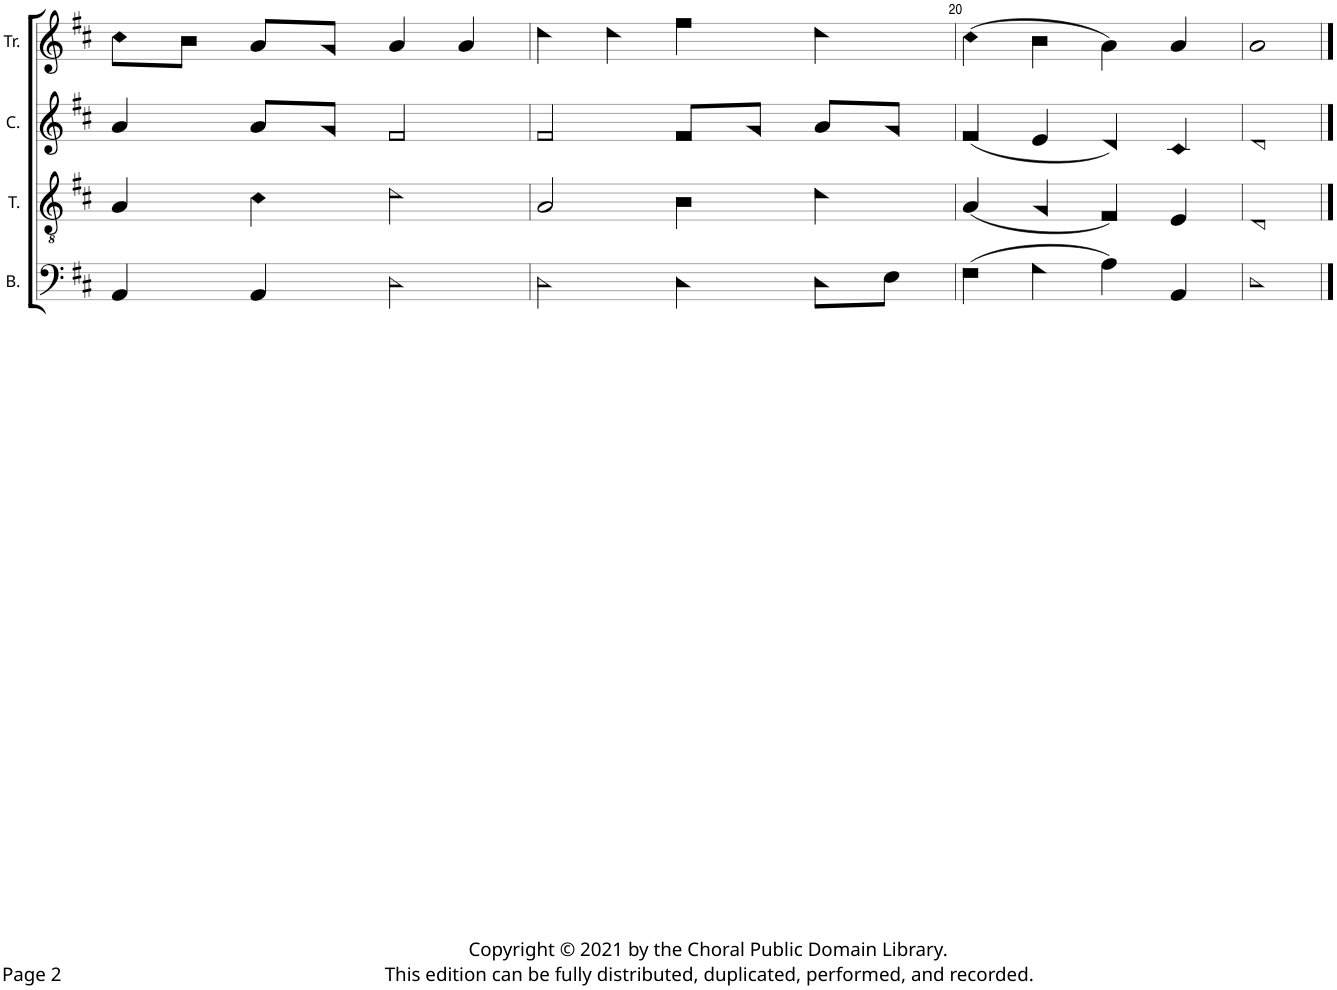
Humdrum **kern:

**kern	**kern	**kern	**kern
*part4	*part3	*part2	*part1
*staff4	*staff3	*staff2	*staff1
*I"Bass	*I"Tenor	*I"Counter	*I"Treble
*I'B.	*I'T.	*I'C.	*I'Tr.
!!LO:PB:g=z
*clefF4	*clefGv2	*clefG2	*clefG2
*k[f#c#]	*k[f#c#]	*k[f#c#]	*k[f#c#]
*M2/2	*M2/2	*M2/2	*M2/2
*met(c|)	*met(c|)	*met(c|)	*met(c|)
=18	=18	=18	=18
4AA!/	4A!/	4a!/	8cc#!\L
.	.	.	8b!\J
4AA!/	4c#!\	8a!/L	8a!/L
.	.	8g!/J	8g!/J
2D!\	2d!\	2f#!/	4a!/
.	.	.	4a!/
=19	=19	=19	=19
2D!\	2A!/	2f#!/	4dd!\
.	.	.	4dd!\
4D!\	4B!\	8f#!/L	4ff#!\
.	.	8g!/J	.
8D!\L	4d!\	8a!/L	4dd!\
8E!\J	.	8g!/J	.
=20	=20	=20	=20
(4F#!\	(4A!/	(4f#!/	(4cc#!\
4G!\	4G!/	4e!/	4b!\
4A!\)	4F#!/)	4d!/)	4a!\)
4AA!/	4E!/	4c#!/	4a!/
=21	=21	=21	=21
1D!	1D!	1d!	1a!
==	==	==	==
*-	*-	*-	*-
